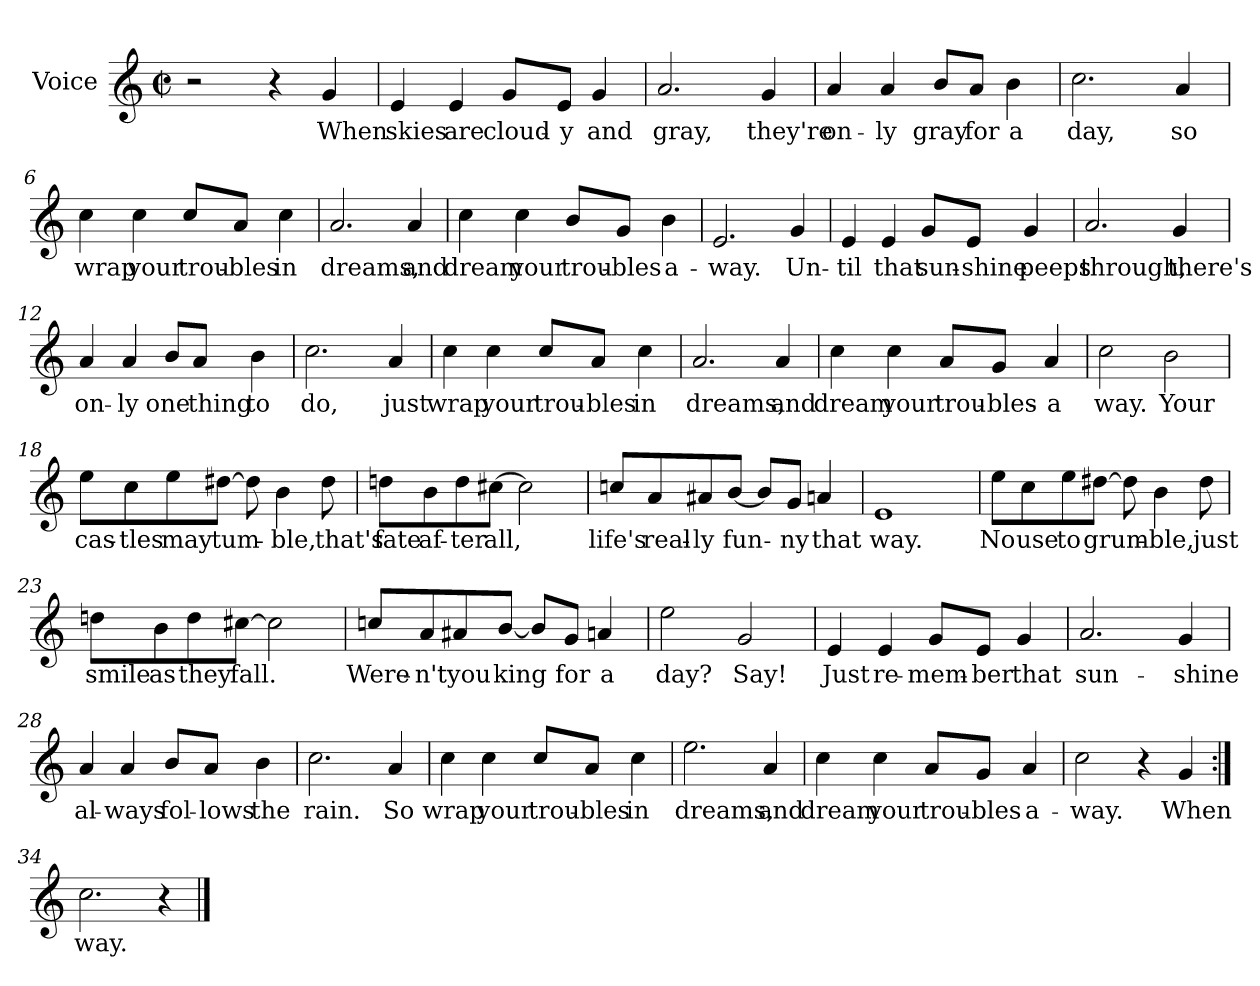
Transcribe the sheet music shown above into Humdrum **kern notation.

**kern	**text
*part1	*part1
*staff1	*staff1
*I"Voice	*
*clefG2	*
*k[]	*
*C:	*
*M2/2	*
*met(c|)	*
=1	=1
2r	.
4r	.
4g/	When
=2	=2
4e/	skies
4e/	are
8g/L	cloud-
8e/J	-y
4g/	and
=3	=3
2.a/	gray,
4g/	they're
=4	=4
4a/	on-
4a/	-ly
8b/L	gray
8a/J	for
4b\	a
=5	=5
2.cc\	day,
4a/	so
!!LO:LB:g=z
=6	=6
4cc\	wrap
4cc\	your
8cc/L	trou-
8a/J	-bles
4cc\	in
=7	=7
2.a/	dreams,
4a/	and
=8	=8
4cc\	dream
4cc\	your
8b/L	trou-
8g/J	-bles
4b\	a-
=9	=9
2.e/	-way.
4g/	Un-
!!LO:LB:g=z
=10	=10
4e/	-til
4e/	that
8g/L	sun-
8e/J	-shine
4g/	peeps
=11	=11
2.a/	through,
4g/	there's
=12	=12
4a/	on-
4a/	-ly
8b/L	one
8a/J	thing
4b\	to
=13	=13
2.cc\	do,
4a/	just
!!LO:LB:g=z
=14	=14
4cc\	wrap
4cc\	your
8cc/L	trou-
8a/J	-bles
4cc\	in
=15	=15
2.a/	dreams,
4a/	and
=16	=16
4cc\	dream
4cc\	your
8a/L	trou-
8g/J	-bles-
4a/	a
=17	=17
2cc\	-way.
2b\	Your
!!LO:LB:g=z
=18	=18
8ee\L	cas-
8cc\	-tles
8ee\	may
[8dd#X\J	-tum-
8dd#\]	.
4b\	-ble,
8dd#\	that's
=19	=19
8ddn\L	fate
8b\	af-
8dd\	-ter
[8cc#X\J	all,
2cc#\]	.
=20	=20
8ccn/L	life's
8a/	real-
8a#X/	-ly
[8b/J	fun-
8b/L]	.
8g/J	-ny
4an/	that
=21	=21
1e	way.
!!LO:LB:g=z
=22	=22
8ee\L	No
8cc\	use
8ee\	to
[8dd#X\J	grum-
8dd#\]	.
4b\	ble,
8dd#\	just
=23	=23
8ddn\L	smile
8b\	as
8dd\	they
[8cc#X\J	fall.
2cc#\]	.
=24	=24
8ccn/L	Were-
8a/	-n't
8a#X/	you
[8b/J	king
8b/L]	.
8g/J	for
4an/	a
!!LO:LB:g=z
=25	=25
2ee\	day?
2g/	Say!
=26	=26
4e/	Just
4e/	re-
8g/L	-mem-
8e/J	-ber
4g/	that
=27	=27
2.a/	sun-
4g/	-shine
=28	=28
4a/	al-
4a/	-ways
8b/L	fol-
8a/J	-lows
4b\	the
=29	=29
2.cc\	rain.
4a/	So
!!LO:LB:g=z
=30	=30
4cc\	wrap
4cc\	your
8cc/L	trou-
8a/J	-bles
4cc\	in
=31	=31
2.ee\	dreams,
4a/	and
=32	=32
4cc\	dream
4cc\	your
8a/L	trou-
8g/J	-bles
4a/	a-
=33	=33
2cc\	way.
4r	.
4g/	When
=34:|!	=34:|!
2.cc\	way.
4r	.
==	==
*-	*-
